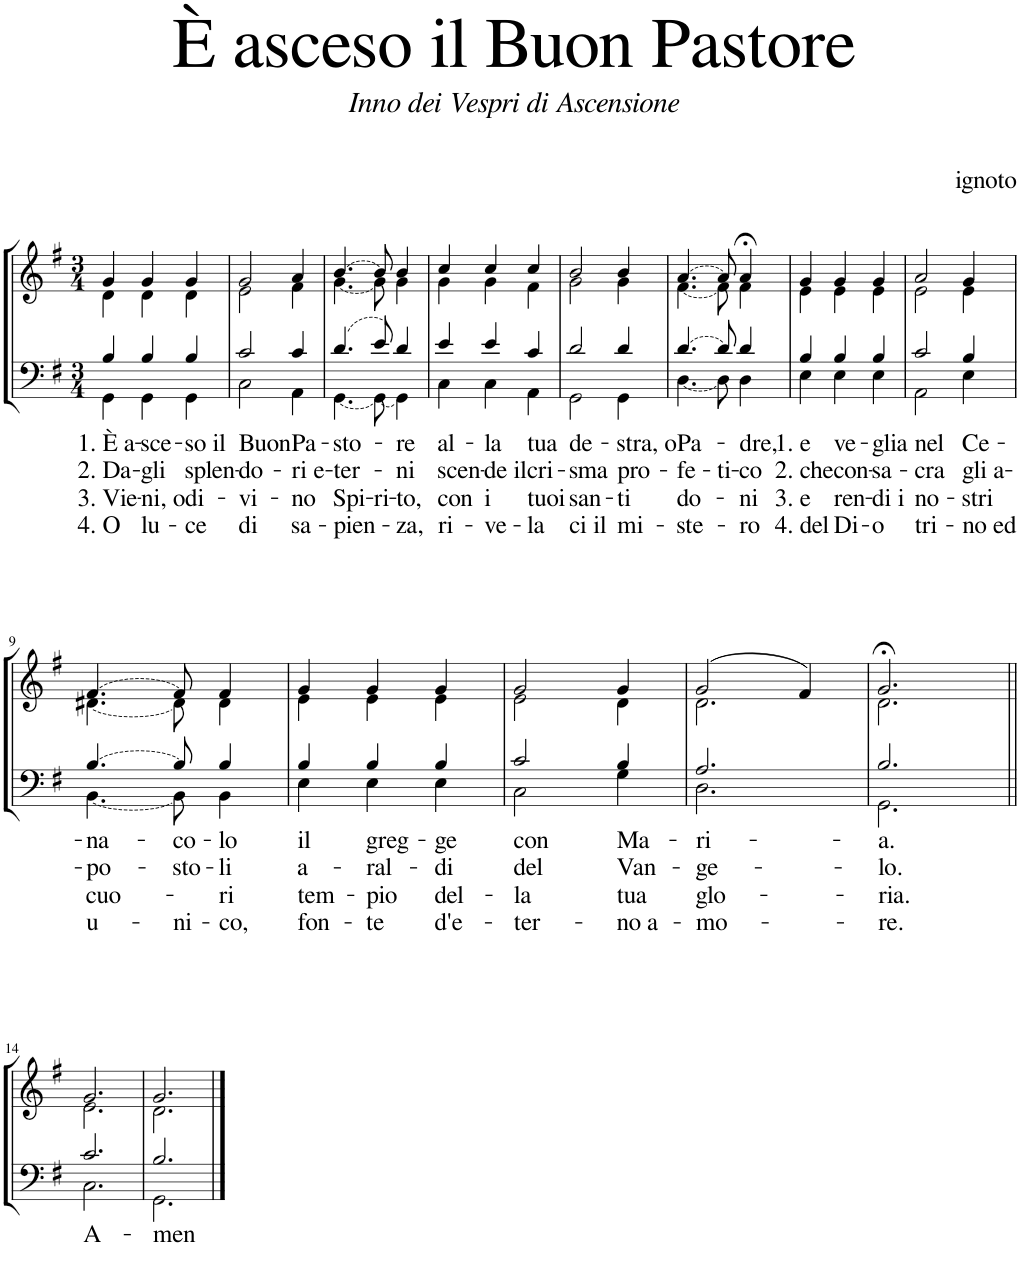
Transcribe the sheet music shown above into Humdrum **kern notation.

**kern	**text	**text	**text	**text	**kern
*part2	*part2	*part2	*part2	*part2	*part1
*staff2	*staff2	*staff2	*staff2	*staff2	*staff1
*I"Men	*	*	*	*	*I"Women
*clefF4	*	*	*	*	*clefG2
*k[f#]	*	*	*	*	*k[f#]
*M3/4	*	*	*	*	*M3/4
=1	=1	=1	=1	=1	=1
*^	*	*	*	*	*
!	!	!LO:LY:b	!LO:LY:b	!LO:LY:b	!LO:LY:b	!
*	*	*	*	*	*	*^
4B/	4GG\	1. È a-	2. Da-	3. Vie-	4. O	4g/	4d\
!	!	!LO:LY:b	!LO:LY:b	!LO:LY:b	!LO:LY:b	!	!
4B/	4GG\	-sce-	-gli	-ni, o	lu-	4g/	4d\
!	!	!LO:LY:b	!LO:LY:b	!LO:LY:b	!LO:LY:b	!	!
4B/	4GG\	-so il	splen-	di-	-ce	4g/	4d\
=2	=2	=2	=2	=2	=2	=2	=2
!	!	!LO:LY:b	!LO:LY:b	!LO:LY:b	!LO:LY:b	!	!
2c/	2C\	Buon	-do-	-vi-	di	2g/	2e\
!	!	!LO:LY:b	!LO:LY:b	!LO:LY:b	!LO:LY:b	!	!
4c/	4AA\	Pa-	-ri e-	-no	sa-	4a/	4f#\
=3	=3	=3	=3	=3	=3	=3	=3
!	!LO:T:dash	!LO:LY:b	!LO:LY:b	!LO:LY:b	!LO:LY:b	!LO:T:dash	!LO:T:dash
(4.d/	[4.GG\	-sto-	-ter-	Spi-	-pien-	[4.b/	[4.g\
!	!	!	!	!LO:LY:b	!	!	!
8e/)	8GG\_	.	.	-ri-	.	8b/]	8g\]
!	!	!LO:LY:b	!LO:LY:b	!LO:LY:b	!LO:LY:b	!	!
4d/	4GG\]	-re	-ni	-to,	-za,	4b/	4g\
=4	=4	=4	=4	=4	=4	=4	=4
!	!	!LO:LY:b	!LO:LY:b	!LO:LY:b	!LO:LY:b	!	!
4e/	4C\	al-	scen-	con	ri-	4cc/	4g\
!	!	!LO:LY:b	!LO:LY:b	!LO:LY:b	!LO:LY:b	!	!
4e/	4C\	-la	-de il	i	-ve-	4cc/	4g\
!	!	!LO:LY:b	!LO:LY:b	!LO:LY:b	!LO:LY:b	!	!
4c/	4AA\	tua	cri-	tuoi	-la	4cc/	4f#\
=5	=5	=5	=5	=5	=5	=5	=5
!	!	!LO:LY:b	!LO:LY:b	!LO:LY:b	!LO:LY:b	!	!
2d/	2GG\	de-	-sma	san-	ci il	2b/	2g\
!	!	!LO:LY:b	!LO:LY:b	!LO:LY:b	!LO:LY:b	!	!
4d/	4GG\	-stra, o	pro-	-ti	-mi-	4b/	4g\
=6	=6	=6	=6	=6	=6	=6	=6
!LO:T:dash	!LO:T:dash	!LO:LY:b	!LO:LY:b	!LO:LY:b	!LO:LY:b	!LO:T:dash	!LO:T:dash
[4.d/	[4.D\	Pa-	-fe-	do-	-ste-	[4.a/	[4.f#\
!	!	!	!LO:LY:b	!	!	!	!
8d/]	8D\]	.	-ti-	.	.	8a/]	8f#\]
!	!	!LO:LY:b	!LO:LY:b	!LO:LY:b	!LO:LY:b	!	!
4d/	4D\	-dre,	-co	-ni	-ro	4a;</	4f#\
=7	=7	=7	=7	=7	=7	=7	=7
!	!	!LO:LY:b	!LO:LY:b	!LO:LY:b	!LO:LY:b	!	!
4B/	4E\	1. e	2. che	3. e	4. del	4g/	4e\
!	!	!LO:LY:b	!LO:LY:b	!LO:LY:b	!LO:LY:b	!	!
4B/	4E\	ve-	con-	ren-	Di-	4g/	4e\
!	!	!LO:LY:b	!LO:LY:b	!LO:LY:b	!LO:LY:b	!	!
4B/	4E\	-glia	-sa-	-di i	-o	4g/	4e\
=8	=8	=8	=8	=8	=8	=8	=8
!	!	!LO:LY:b	!LO:LY:b	!LO:LY:b	!LO:LY:b	!	!
2c/	2AA\	nel	-cra	no-	tri-	2a/	2e\
!	!	!LO:LY:b	!LO:LY:b	!LO:LY:b	!LO:LY:b	!	!
4B/	4E\	Ce-	gli a-	-stri	-no ed	4g/	4e\
!!LO:LB:g=z	!!
=9	=9	=9	=9	=9	=9	=9	=9
!LO:T:dash	!LO:T:dash	!LO:LY:b	!LO:LY:b	!LO:LY:b	!LO:LY:b	!LO:T:dash	!LO:T:dash
[4.B/	[4.BB\	-na-	-po-	cuo-	u-	[4.f#/	[4.d#X\
!	!	!LO:LY:b	!LO:LY:b	!	!LO:LY:b	!	!
8B/]	8BB\]	-co-	-sto-	.	-ni-	8f#/]	8d#\]
!	!	!LO:LY:b	!LO:LY:b	!LO:LY:b	!LO:LY:b	!	!
4B/	4BB\	-lo	-li	-ri	-co,	4f#/	4d#\
=10	=10	=10	=10	=10	=10	=10	=10
!	!	!LO:LY:b	!LO:LY:b	!LO:LY:b	!LO:LY:b	!	!
4B/	4E\	il	a-	tem-	fon-	4g/	4e\
!	!	!LO:LY:b	!LO:LY:b	!LO:LY:b	!LO:LY:b	!	!
4B/	4E\	greg-	-ral-	-pio	-te	4g/	4e\
!	!	!LO:LY:b	!LO:LY:b	!LO:LY:b	!LO:LY:b	!	!
4B/	4E\	-ge	-di	del-	d'e-	4g/	4e\
=11	=11	=11	=11	=11	=11	=11	=11
!	!	!LO:LY:b	!LO:LY:b	!LO:LY:b	!LO:LY:b	!	!
2c/	2C\	con	del	-la	-ter-	2g/	2e\
!	!	!LO:LY:b	!LO:LY:b	!LO:LY:b	!LO:LY:b	!	!
4B/	4G\	Ma-	Van-	tua	-no a-	4g/	4d\
=12	=12	=12	=12	=12	=12	=12	=12
!	!	!LO:LY:b	!LO:LY:b	!LO:LY:b	!LO:LY:b	!	!
2.A/	2.D\	-ri-	-ge-	glo-	-mo-	(2g/	2.d\
.	.	.	.	.	.	4f#/)	.
=13	=13	=13	=13	=13	=13	=13	=13
!	!	!LO:LY:b	!LO:LY:b	!LO:LY:b	!LO:LY:b	!	!
2.B/	2.GG\	-a.	-lo.	-ria.	-re.	2.g;</	2.d\
!!LO:LB:g=z	!!
=14||	=14||	=14||	=14||	=14||	=14||	=14||	=14||
!	!	!LO:LY:b	!	!	!	!	!
2.c/	2.C\	A-	.	.	.	2.g/	2.e\
=15	=15	=15	=15	=15	=15	=15	=15
!	!	!LO:LY:b	!	!	!	!	!
2.B/	2.GG\	-men	.	.	.	2.g/	2.d\
*v	*v	*	*	*	*	*	*
*	*	*	*	*	*v	*v
==	==	==	==	==	==
*-	*-	*-	*-	*-	*-
